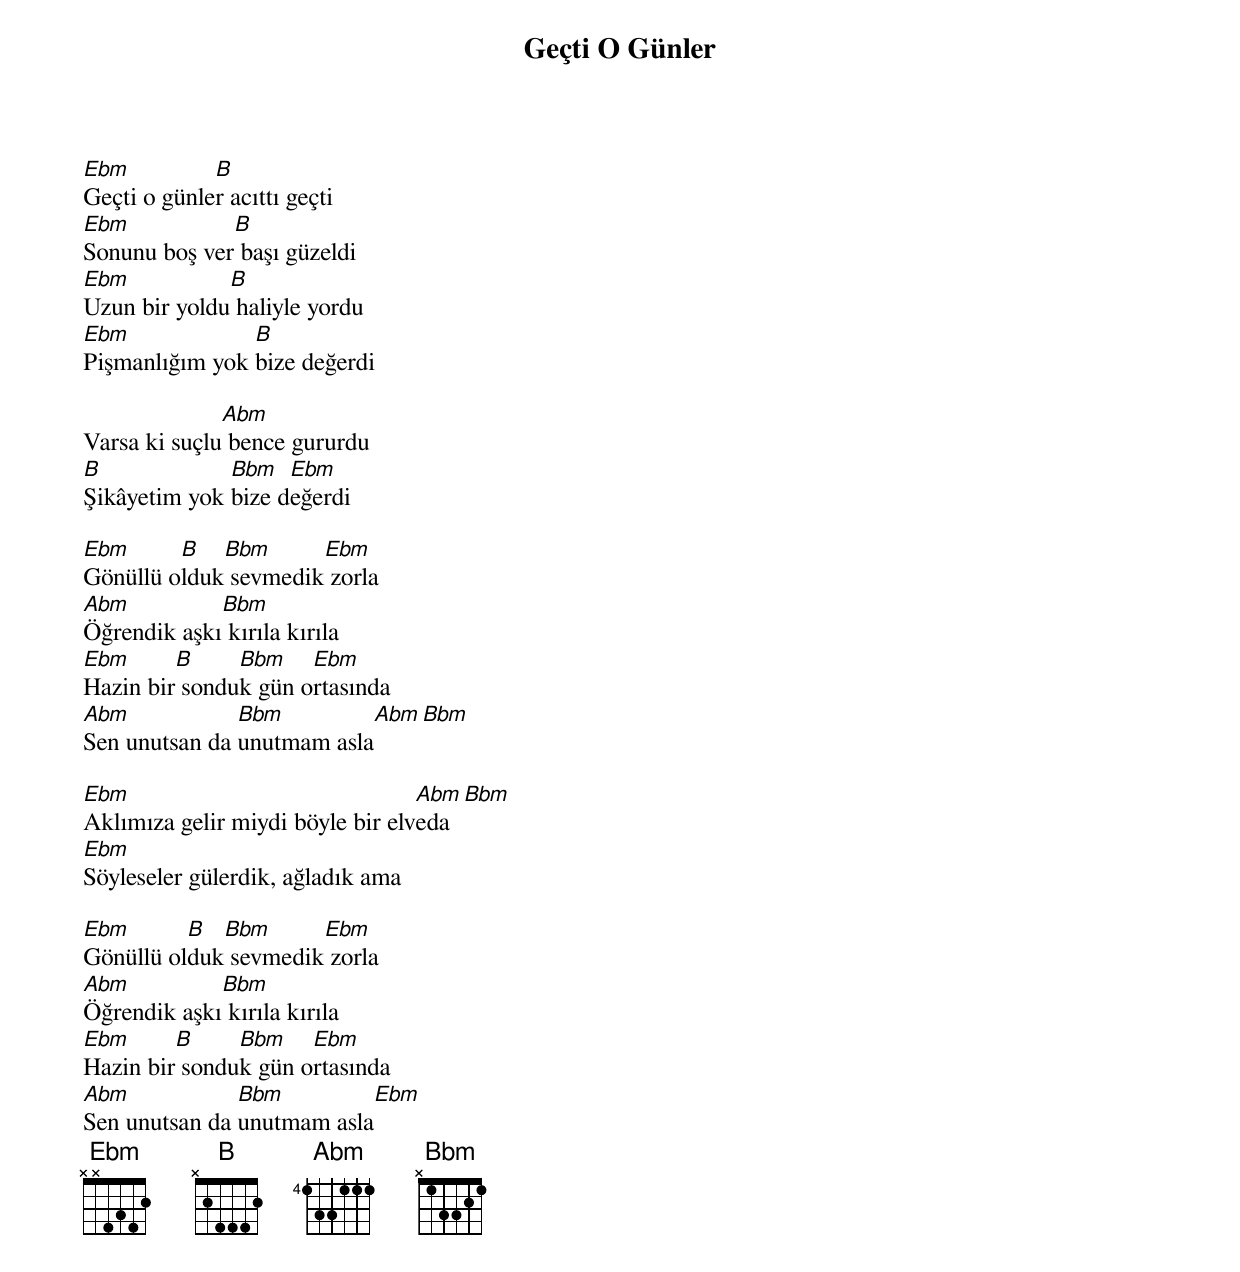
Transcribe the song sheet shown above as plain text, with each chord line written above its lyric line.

{title: Geçti O Günler}
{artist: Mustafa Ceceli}

Ebm          B
Geçti o günler acıttı geçti
Ebm           B
Sonunu boş ver başı güzeldi
Ebm           B
Uzun bir yoldu haliyle yordu
Ebm             B
Pişmanlığım yok bize değerdi

              Abm
Varsa ki suçlu bence gururdu
B             Bbm   Ebm
Şikâyetim yok bize değerdi

Ebm      B   Bbm      Ebm
Gönüllü olduk sevmedik zorla
Abm          Bbm
Öğrendik aşkı kırıla kırıla
Ebm      B     Bbm    Ebm
Hazin bir sonduk gün ortasında
Abm            Bbm         Abm Bbm
Sen unutsan da unutmam asla

Ebm                               Abm Bbm
Aklımıza gelir miydi böyle bir elveda
Ebm
Söyleseler gülerdik, ağladık ama

Ebm       B  Bbm      Ebm
Gönüllü olduk sevmedik zorla
Abm          Bbm
Öğrendik aşkı kırıla kırıla
Ebm      B     Bbm    Ebm
Hazin bir sonduk gün ortasında
Abm            Bbm         Ebm
Sen unutsan da unutmam asla
